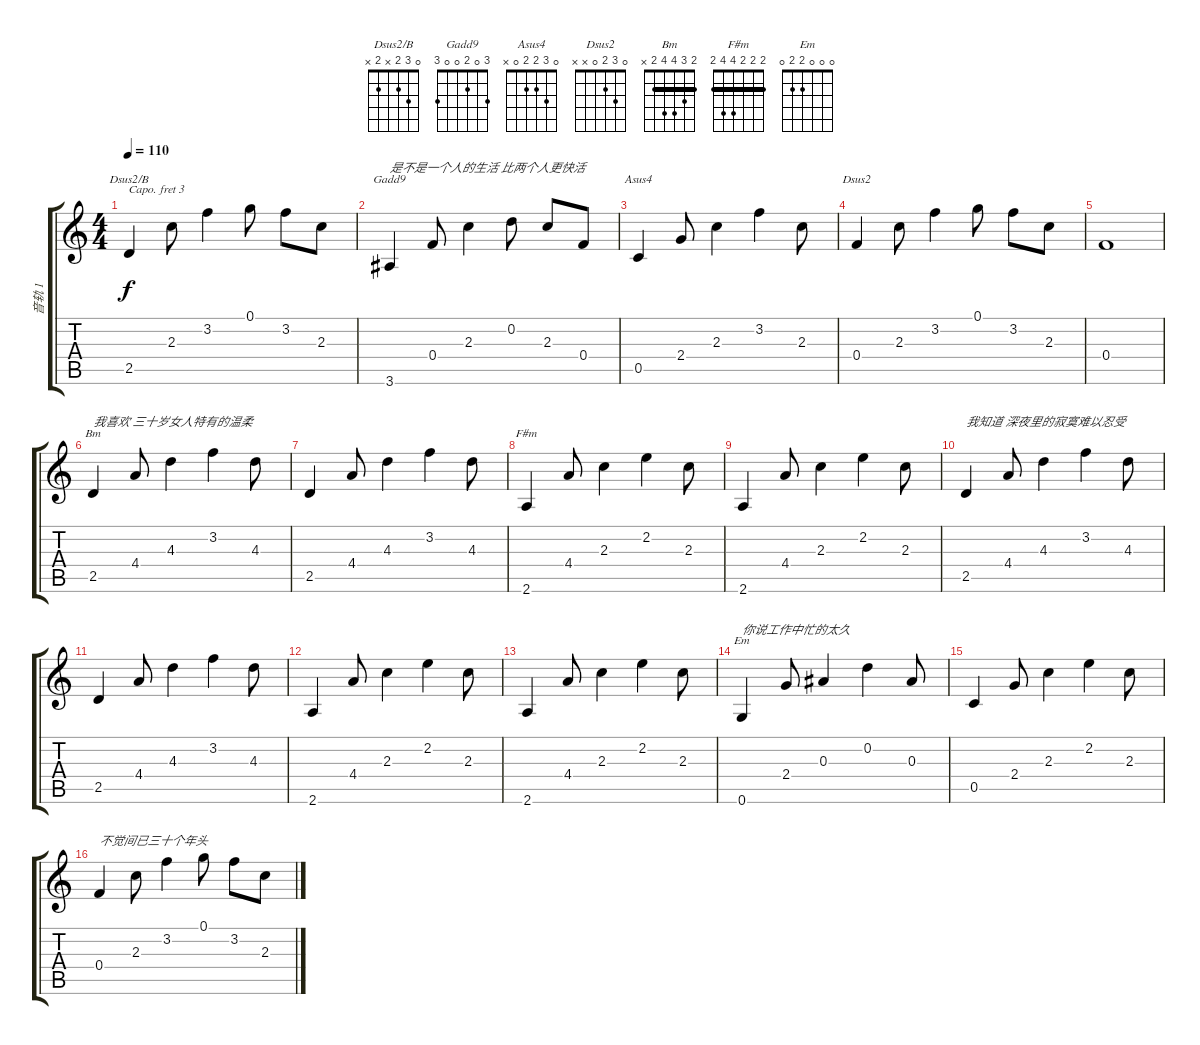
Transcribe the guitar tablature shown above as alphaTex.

\track ("音轨 1" "音轨 1") {instrument acousticguitarsteel}
\staff {score tabs}
\capo 3
\tuning (E4 B3 G3 D3 A2 E2) {hide}
\chord ("Dsus2/B" 0 3 2 x 2 x)
\chord ("Gadd9" 3 0 2 0 0 3)
\chord ("Asus4" 0 3 2 2 0 x)
\chord ("Dsus2" 0 3 2 0 x x)
\chord ("Bm" 2 3 4 4 2 x) {barre 2}
\chord ("F#m" 2 2 2 4 4 2) {barre 2}
\chord ("Em" 0 0 0 2 2 0)
\ts (4 4)
\tempo 110
\clef g2
\ks c
2.5.4{ch "Dsus2/B" dy f} 2.3.8 3.2.4 0.1.8 3.2.8 2.3.8 |
3.6.4{ch "Gadd9" txt "是不是一个人的生活 比两个人更快活"} 0.4.8 2.3.4 0.2.8 2.3.8 0.4.8 |
0.5.4{ch "Asus4"} 2.4.8 2.3.4 3.2.4 2.3.8 |
0.4.4{ch "Dsus2"} 2.3.8 3.2.4 0.1.8 3.2.8 2.3.8 |
0.4.1 |
2.5.4{ch "Bm" txt "我喜欢 三十岁女人特有的温柔"} 4.4.8 4.3.4 3.2.4 4.3.8 |
2.5.4 4.4.8 4.3.4 3.2.4 4.3.8 |
2.6.4{ch "F#m"} 4.4.8 2.3.4 2.2.4 2.3.8 |
2.6.4 4.4.8 2.3.4 2.2.4 2.3.8 |
2.5.4{txt "我知道 深夜里的寂寞难以忍受"} 4.4.8 4.3.4 3.2.4 4.3.8 |
2.5.4 4.4.8 4.3.4 3.2.4 4.3.8 |
2.6.4 4.4.8 2.3.4 2.2.4 2.3.8 |
2.6.4 4.4.8 2.3.4 2.2.4 2.3.8 |
0.6.4{ch "Em" txt "你说工作中忙的太久"} 2.4.8 0.3.4 0.2.4 0.3.8 |
0.5.4 2.4.8 2.3.4 2.2.4 2.3.8 |
0.4.4{txt "不觉间已三十个年头"} 2.3.8 3.2.4 0.1.8 3.2.8 2.3.8
